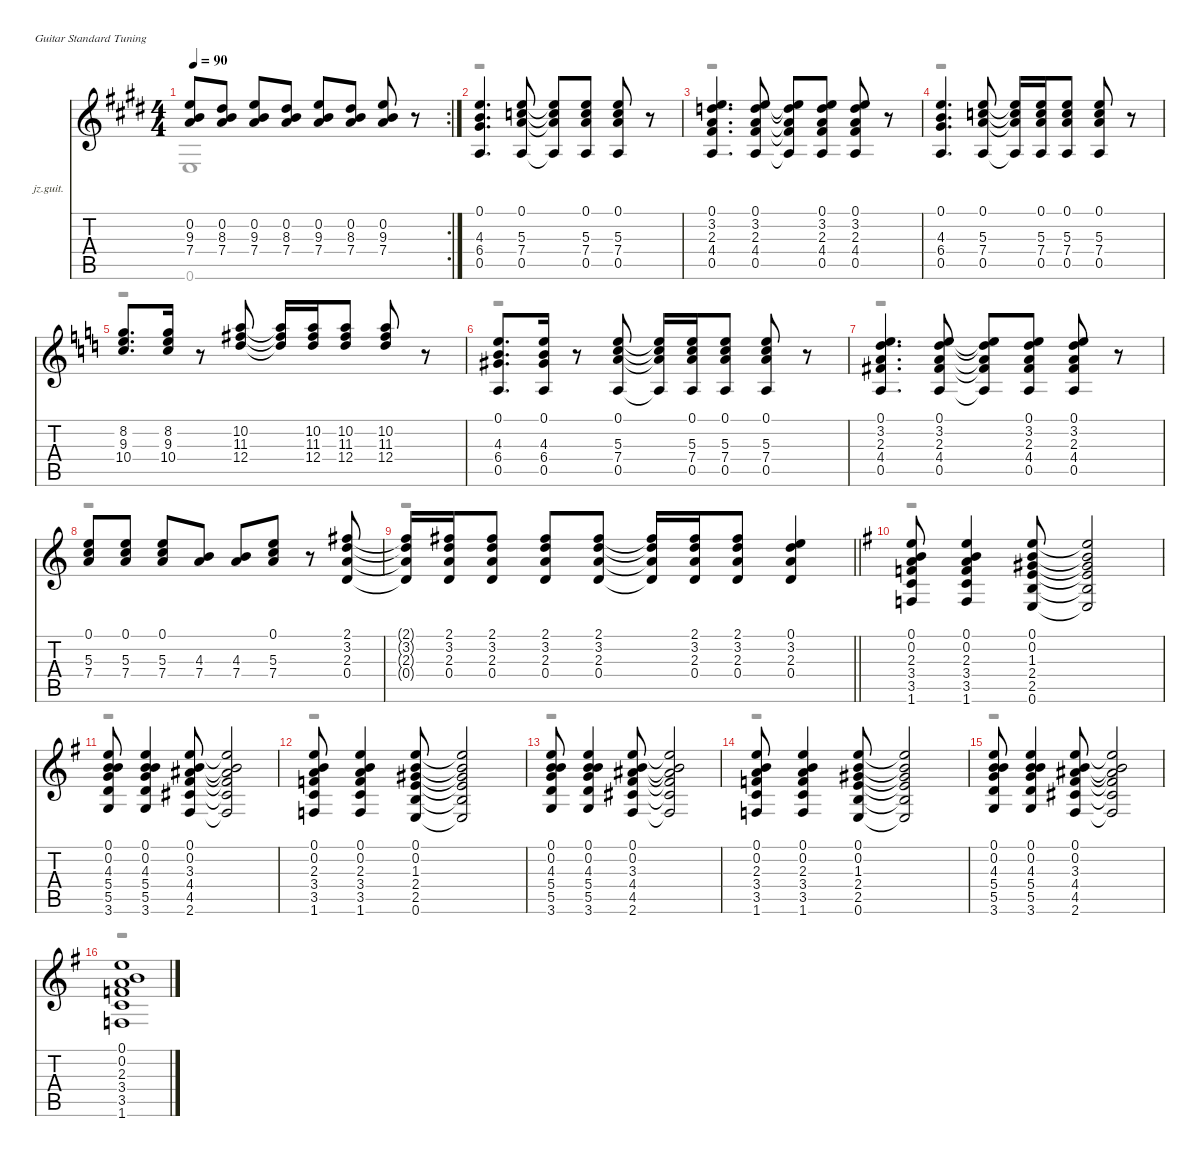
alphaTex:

\defaultSystemsLayout 4
\hideDynamics
\bracketExtendMode nobrackets
\firstSystemTrackNameOrientation horizontal
\otherSystemsTrackNameOrientation horizontal
\track ("Rhythm (w/ Slight Distortion)" "jz.guit.") {instrument electricguitarjazz}
\staff {score tabs}
\tuning (E4 B3 G3 D3 A2 E2)
\voice
\rc 2
\ts (4 4)
\tempo 90
\clef g2
\ks c#minor
(0.2{acc forcenatural} 9.3{acc forcenatural} 7.4{acc forcenatural}).8{dy f} (0.2{acc forcenatural} 8.3{acc #} 7.4{acc forcenatural}).8 (0.2{acc forcenatural} 9.3{acc forcenatural} 7.4{acc forcenatural}).8 (0.2{acc forcenatural} 8.3{acc #} 7.4{acc forcenatural}).8 (0.2{acc forcenatural} 9.3{acc forcenatural} 7.4{acc forcenatural}).8 (0.2{acc forcenatural} 8.3{acc #} 7.4{acc forcenatural}).8 (0.2{acc forcenatural} 9.3{acc forcenatural} 7.4{acc forcenatural}).8 r.8 |
\ks e
(0.1{acc forcenatural} 4.3{acc forcenatural} 6.4{acc #} 0.5{acc forcenatural}).4{d} (0.1{acc forcenatural} 5.3{acc forcenatural} 7.4{acc forcenatural} 0.5{acc forcenatural}).8 (0.1{t acc forcenatural} 5.3{t acc forcenatural} 7.4{t acc forcenatural} 0.5{t acc forcenatural}).8 (0.1{acc forcenatural} 5.3{acc forcenatural} 7.4{acc forcenatural} 0.5{acc forcenatural}).8 (0.1{acc forcenatural} 5.3{acc forcenatural} 7.4{acc forcenatural} 0.5{acc forcenatural}).8 r.8 |
(0.1{acc forcenatural} 3.2{acc forcenatural} 2.3{acc forcenatural} 4.4{acc #} 0.5{acc forcenatural}).4{d} (0.1{acc forcenatural} 3.2{acc forcenatural} 2.3{acc forcenatural} 4.4{acc #} 0.5{acc forcenatural}).8 (0.1{t acc forcenatural} 3.2{t acc forcenatural} 2.3{t acc forcenatural} 4.4{t acc #} 0.5{t acc forcenatural}).8 (0.1{acc forcenatural} 3.2{acc forcenatural} 2.3{acc forcenatural} 4.4{acc #} 0.5{acc forcenatural}).8 (0.1{acc forcenatural} 3.2{acc forcenatural} 2.3{acc forcenatural} 4.4{acc #} 0.5{acc forcenatural}).8 r.8 |
(0.1{acc forcenatural} 4.3{acc forcenatural} 6.4{acc #} 0.5{acc forcenatural}).4{d} (0.1{acc forcenatural} 5.3{acc forcenatural} 7.4{acc forcenatural} 0.5{acc forcenatural}).8 (0.1{t acc forcenatural} 5.3{t acc forcenatural} 7.4{t acc forcenatural} 0.5{t acc forcenatural}).16 (0.1{acc forcenatural} 5.3{acc forcenatural} 7.4{acc forcenatural} 0.5{acc forcenatural}).16 (0.1{acc forcenatural} 5.3{acc forcenatural} 7.4{acc forcenatural} 0.5{acc forcenatural}).8 (0.1{acc forcenatural} 5.3{acc forcenatural} 7.4{acc forcenatural} 0.5{acc forcenatural}).8 r.8 |
\ks c
(8.2 9.3 10.4).8{d} (8.2 9.3 10.4).16 r.8 (10.2 11.3{acc #} 12.4).8 (10.2{t} 11.3{t acc #} 12.4{t}).16 (10.2 11.3{acc #} 12.4).16 (10.2 11.3{acc #} 12.4).8 (10.2 11.3{acc #} 12.4).8 r.8 |
(0.1 4.3 6.4{acc #} 0.5).8{d} (0.1 4.3 6.4{acc #} 0.5).16 r.8 (0.1 5.3 7.4 0.5).8 (0.1{t} 5.3{t} 7.4{t} 0.5{t}).16 (0.1 5.3 7.4 0.5).16 (0.1 5.3 7.4 0.5).8 (0.1 5.3 7.4 0.5).8 r.8 |
(0.1 3.2 2.3 4.4{acc #} 0.5).4{d} (0.1 3.2 2.3 4.4{acc #} 0.5).8 (0.1{t} 3.2{t} 2.3{t} 4.4{t acc #} 0.5{t}).8 (0.1 3.2 2.3 4.4{acc #} 0.5).8 (0.1 3.2 2.3 4.4{acc #} 0.5).8 r.8 |
(0.1 5.3 7.4).8{dy mf} (0.1 5.3 7.4).8 (0.1 5.3 7.4).8 (4.3 7.4).8 (4.3 7.4).8 (0.1 5.3 7.4).8 r.8 (2.1{acc #} 3.2 2.3 0.4).8 |
\barLineRight lightlight
(2.1{t acc #} 3.2{t} 2.3{t} 0.4{t}).16 (2.1{acc #} 3.2 2.3 0.4).16 (2.1{acc #} 3.2 2.3 0.4).8 (2.1{acc #} 3.2 2.3 0.4).8 (2.1{acc #} 3.2 2.3 0.4).8 (2.1{t acc #} 3.2{t} 2.3{t} 0.4{t}).16 (2.1{acc #} 3.2 2.3 0.4).16 (2.1{acc #} 3.2 2.3 0.4).8 (0.1 3.2 2.3 0.4).4 |
\ks g
(0.1{acc forcenatural} 0.2{acc forcenatural} 2.3{acc forcenatural} 3.4{acc forcenatural} 3.5{acc forcenatural} 1.6{acc forcenatural}).8{dy f} (0.1{acc forcenatural} 0.2{acc forcenatural} 2.3{acc forcenatural} 3.4{acc forcenatural} 3.5{acc forcenatural} 1.6{acc forcenatural}).4 (0.1{acc forcenatural} 0.2{acc forcenatural} 1.3{acc #} 2.4{acc forcenatural} 2.5{acc forcenatural} 0.6{acc forcenatural}).8 (0.1{t acc forcenatural} 0.2{t acc forcenatural} 1.3{t acc #} 2.4{t acc forcenatural} 2.5{t acc forcenatural} 0.6{t acc forcenatural}).2 |
(0.1{acc forcenatural} 0.2{acc forcenatural} 4.3{acc forcenatural} 5.4{acc forcenatural} 5.5{acc forcenatural} 3.6{acc forcenatural}).8 (0.1{acc forcenatural} 0.2{acc forcenatural} 4.3{acc forcenatural} 5.4{acc forcenatural} 5.5{acc forcenatural} 3.6{acc forcenatural}).4 (0.1{acc forcenatural} 0.2{acc forcenatural} 3.3{acc #} 4.4{acc #} 4.5{acc #} 2.6{acc #}).8 (0.1{t acc forcenatural} 0.2{t acc forcenatural} 3.3{t acc #} 4.4{t acc #} 4.5{t acc #} 2.6{t acc #}).2 |
(0.1{acc forcenatural} 0.2{acc forcenatural} 2.3{acc forcenatural} 3.4{acc forcenatural} 3.5{acc forcenatural} 1.6{acc forcenatural}).8 (0.1{acc forcenatural} 0.2{acc forcenatural} 2.3{acc forcenatural} 3.4{acc forcenatural} 3.5{acc forcenatural} 1.6{acc forcenatural}).4 (0.1{acc forcenatural} 0.2{acc forcenatural} 1.3{acc #} 2.4{acc forcenatural} 2.5{acc forcenatural} 0.6{acc forcenatural}).8 (0.1{t acc forcenatural} 0.2{t acc forcenatural} 1.3{t acc #} 2.4{t acc forcenatural} 2.5{t acc forcenatural} 0.6{t acc forcenatural}).2 |
(0.1{acc forcenatural} 0.2{acc forcenatural} 4.3{acc forcenatural} 5.4{acc forcenatural} 5.5{acc forcenatural} 3.6{acc forcenatural}).8 (0.1{acc forcenatural} 0.2{acc forcenatural} 4.3{acc forcenatural} 5.4{acc forcenatural} 5.5{acc forcenatural} 3.6{acc forcenatural}).4 (0.1{acc forcenatural} 0.2{acc forcenatural} 3.3{acc #} 4.4{acc #} 4.5{acc #} 2.6{acc #}).8 (0.1{t acc forcenatural} 0.2{t acc forcenatural} 3.3{t acc #} 4.4{t acc #} 4.5{t acc #} 2.6{t acc #}).2 |
(0.1{acc forcenatural} 0.2{acc forcenatural} 2.3{acc forcenatural} 3.4{acc forcenatural} 3.5{acc forcenatural} 1.6{acc forcenatural}).8 (0.1{acc forcenatural} 0.2{acc forcenatural} 2.3{acc forcenatural} 3.4{acc forcenatural} 3.5{acc forcenatural} 1.6{acc forcenatural}).4 (0.1{acc forcenatural} 0.2{acc forcenatural} 1.3{acc #} 2.4{acc forcenatural} 2.5{acc forcenatural} 0.6{acc forcenatural}).8 (0.1{t acc forcenatural} 0.2{t acc forcenatural} 1.3{t acc #} 2.4{t acc forcenatural} 2.5{t acc forcenatural} 0.6{t acc forcenatural}).2 |
(0.1{acc forcenatural} 0.2{acc forcenatural} 4.3{acc forcenatural} 5.4{acc forcenatural} 5.5{acc forcenatural} 3.6{acc forcenatural}).8 (0.1{acc forcenatural} 0.2{acc forcenatural} 4.3{acc forcenatural} 5.4{acc forcenatural} 5.5{acc forcenatural} 3.6{acc forcenatural}).4 (0.1{acc forcenatural} 0.2{acc forcenatural} 3.3{acc #} 4.4{acc #} 4.5{acc #} 2.6{acc #}).8 (0.1{t acc forcenatural} 0.2{t acc forcenatural} 3.3{t acc #} 4.4{t acc #} 4.5{t acc #} 2.6{t acc #}).2 |
(0.1{acc forcenatural} 0.2{acc forcenatural} 2.3{acc forcenatural} 3.4{acc forcenatural} 3.5{acc forcenatural} 1.6{acc forcenatural}).1
\voice
\clef g2
\ottava regular
\simile none
\ks c#minor
0.6{t acc forcenatural}.1{dy f} |
\ks e
r.1 |
r.1 |
r.1 |
\ks c
r.1 |
r.1 |
r.1 |
r.1 |
\barLineRight lightlight
r.1 |
\ks g
r.1 |
r.1 |
r.1 |
r.1 |
r.1 |
r.1 |
r.1
